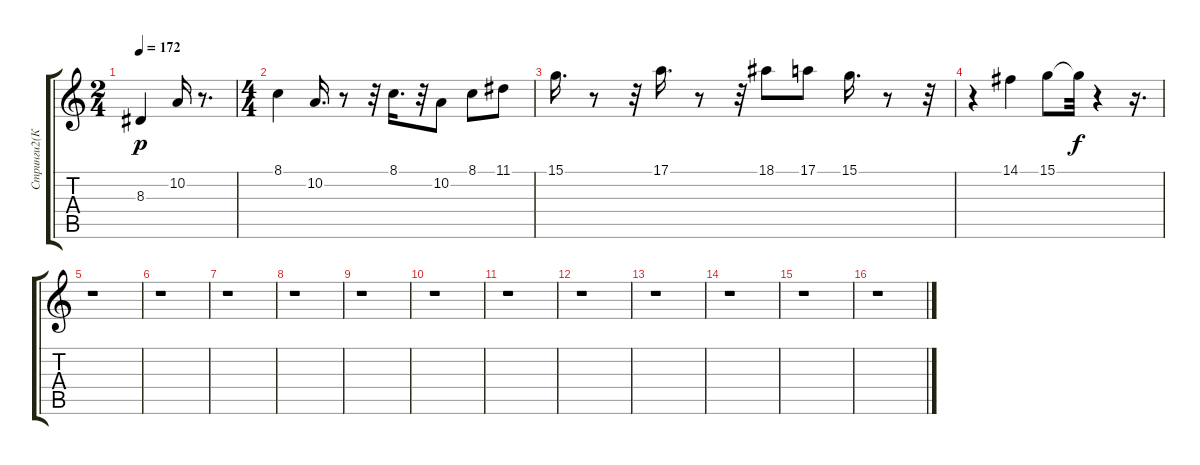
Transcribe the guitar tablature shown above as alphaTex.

\track ("Стринги2(Козлов)" "Стринги2(К") {instrument violin}
\staff {score tabs}
\tuning (E4 B3 G3 D3 A2 E2) {hide}
\ts (2 4)
\tempo 172
\clef g2
\ks c
8.3.4{dy p} 10.2.16 r.8{d} |
\ts (4 4)
8.1.4 10.2.16{d} r.8 r.32 8.1.16{d} r.32 10.2.8 8.1.8 11.1.8 |
15.1.16{d} r.8 r.32 17.1.16{d} r.8 r.32 18.1.8 17.1.8 15.1.16{d} r.8 r.32 |
r.4 14.1.4 15.1.8 15.1{t}.32{dy f} r.4 r.16{d} |
r.1 |
r.1 |
r.1 |
r.1 |
r.1 |
r.1 |
r.1 |
r.1 |
r.1 |
r.1 |
r.1 |
r.1
